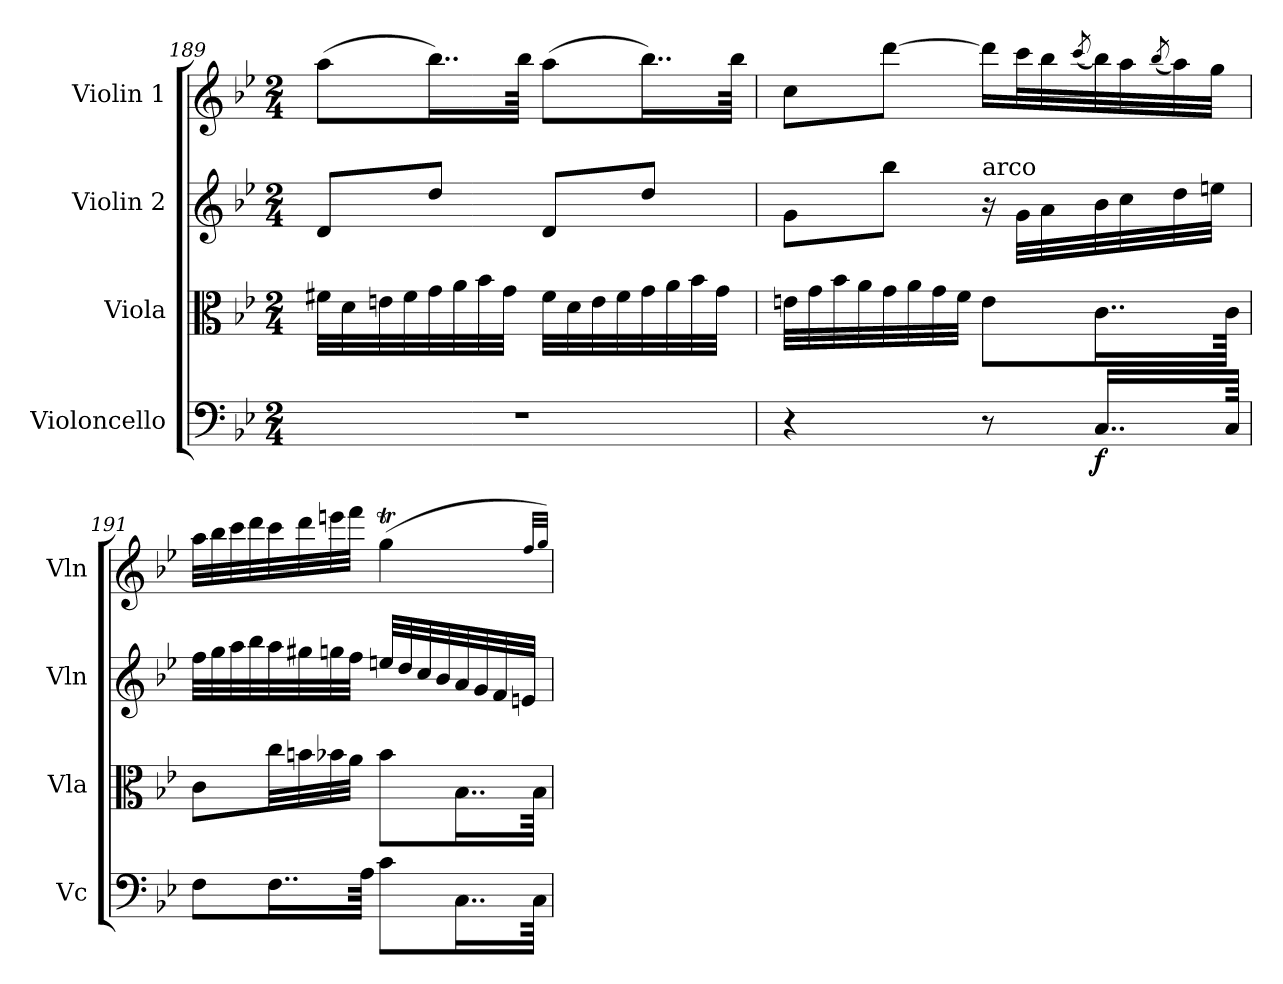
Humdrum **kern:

**kern	**dynam	**kern	**kern	**kern
*part4	*part4	*part3	*part2	*part1
*staff4	*staff4	*staff3	*staff2	*staff1
*I"Violoncello	*	*I"Viola	*I"Violin 2	*I"Violin 1
*I'Vc	*	*I'Vla	*I'Vln	*I'Vln
!!LO:LB:g=z
*clefF4	*	*clefC3	*clefG2	*clefG2
*k[b-e-]	*	*k[b-e-]	*k[b-e-]	*k[b-e-]
*M2/4	*	*M2/4	*M2/4	*M2/4
=189	=189	=189	=189	=189
2r	.	32f#X\LLL	8d/L	(8aa\L
.	.	32d\	.	.
.	.	32en\	.	.
.	.	32f#\	.	.
.	.	32g\	8dd/J	16..bb-\L)
.	.	32a\	.	.
.	.	32b-\	.	.
.	.	32g\JJJ	.	.
.	.	.	.	64bb-\JJkk
.	.	32f#\LLL	8d/L	(8aa\L
.	.	32d\	.	.
.	.	32e\	.	.
.	.	32f#\	.	.
.	.	32g\	8dd/J	16..bb-\L)
.	.	32a\	.	.
.	.	32b-\	.	.
.	.	32g\JJJ	.	.
.	.	.	.	64bb-\JJkk
!!LO:LB:g=z
=190	=190	=190	=190	=190
4r	.	32en\LLL	8g\L	8cc\L
.	.	32g\	.	.
.	.	32b-\	.	.
.	.	32a\	.	.
.	.	32g\	8bb-\J	[8ddd\J
.	.	32a\	.	.
.	.	32g\	.	.
.	.	32f\JJJ	.	.
!	!	!	!LO:TX:a:t=arco	!
8r	.	8e\L	16r	16ddd\LL]
.	.	.	32g\LLL	32ccc\L
.	.	.	32a\	32bb-\
.	.	.	.	(8qccc/
!	!LO:DY:b	!	!	!
16..C/LL	f	16..c\L	32b-\	32bb-\)
.	.	.	32cc\	32aa\
.	.	.	.	(8qbb-/
.	.	.	32dd\	32aa\)
.	.	.	32een\JJJ	32gg\JJJ
64C/JJkk	.	64c\JJkk	.	.
=191	=191	=191	=191	=191
8F\L	.	8c\L	32ff\LLL	32aa\LLL
.	.	.	32gg\	32bb-\
.	.	.	32aa\	32ccc\
.	.	.	32bb-\	32ddd\
16..F\L	.	32cc\LL	32aa\	32ccc\
.	.	32bn\	32gg#X\	32ddd\
.	.	32b-X\	32ggn\	32eeen\
.	.	32a\JJJ	32ff\JJJ	32fff\JJJ
64A\JJkk	.	.	.	.
8c\L	.	8b-\L	32een/LLL	(4ggT\
.	.	.	32dd/	.
.	.	.	32cc/	.
.	.	.	32b-/	.
16..C\L	.	16..B-\L	32a/	.
.	.	.	32g/	.
.	.	.	32f/	.
.	.	.	32en/JJJ	.
64C\JJkk	.	64B-\JJkk	.	.
.	.	.	.	32qff/LLL
.	.	.	.	32qgg/JJJ)
=	=	=	=	=
*-	*-	*-	*-	*-
